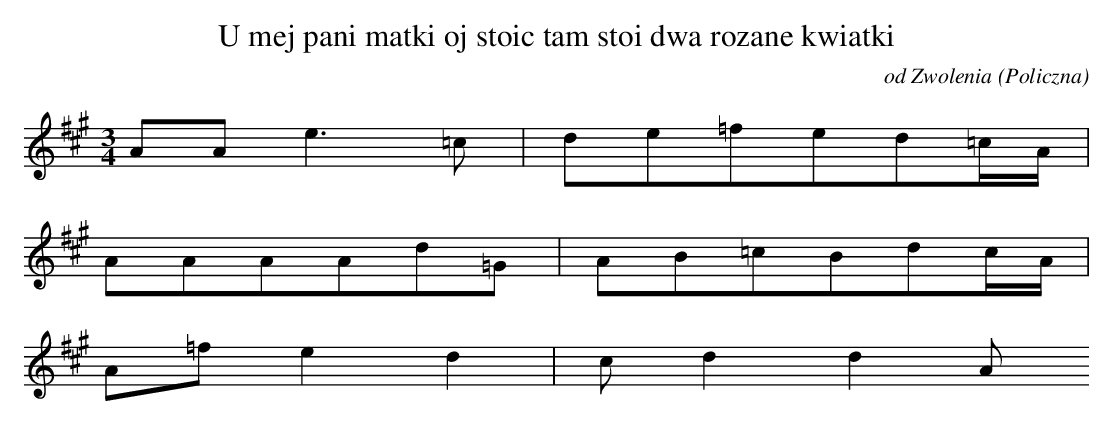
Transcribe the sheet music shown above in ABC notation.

X:1
T: U mej pani matki oj stoic tam stoi dwa rozane kwiatki
O: od Zwolenia (Policzna)
M: 3/4
L: 1/16
K: A
A2A2e6=c2 | d2e2=f2e2d2=cA |
A2A2A2A2d2=G2 | A2B2=c2B2d2cA |
A2=f2e4d4 | c2d4d4A2
